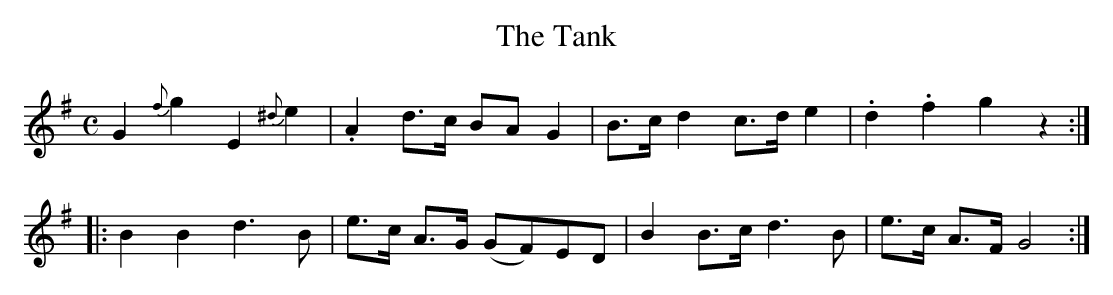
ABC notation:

X:1
T:Tank, The
M:C
L:1/8
K:G
G2{f}g2E2{^d}e2|.A2 d>c BA G2|B>c d2 c>d e2|.d2.f2g2z2:|
|:B2B2 d3B |e>c A>G (GF)ED|B2 B>c d3B|e>c A>F G4:|
